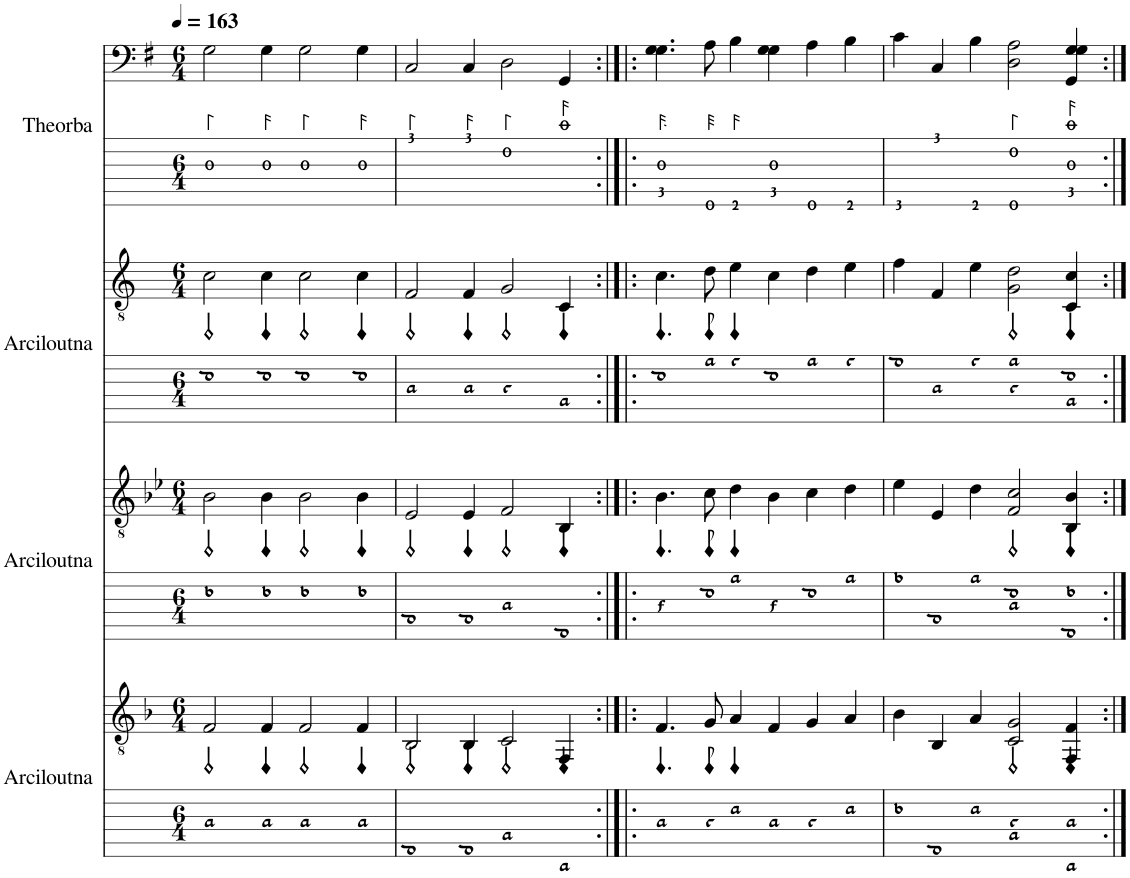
**kern	**kern	**kern	**kern	**kern	**kern	**kern	**kern
*part4	*part4	*part3	*part3	*part2	*part2	*part1	*part1
*staff8	*staff7	*staff6	*staff5	*staff4	*staff3	*staff2	*staff1
*I"Arciloutna	*	*I"Arciloutna	*	*I"Arciloutna	*	*I"Theorba	*
*I'A. lout.	*	*I'A. lout.	*	*I'A. lout.	*	*I'Thb.	*
*stria6	*	*stria6	*	*stria6	*	*stria6	*
*	*clefGv2	*	*clefGv2	*	*clefGv2	*	*clefF4
*k[f#]	*k[b-]	*k[f#]	*k[b-e-]	*k[]	*k[]	*k[f#]	*k[f#]
*M6/4	*M6/4	*M6/4	*M6/4	*M6/4	*M6/4	*M6/4	*M6/4
*MM163	*MM163	*MM163	*MM163	*MM163	*MM163	*MM163	*MM163
=1	=1	=1	=1	=1	=1	=1	=1
2F	2F/	2B-	2B-\	2c	2c\	2G	2G\
4F	4F/	4B-	4B-\	4c	4c\	4G	4G\
2F	2F/	2B-	2B-\	2c	2c\	2G	2G\
4F	4F/	4B-	4B-\	4c	4c\	4G	4G\
=2	=2	=2	=2	=2	=2	=2	=2
2BB-	2BB-/	2E-	2E-/	2F	2F/	2C	2C/
4BB-	4BB-/	4E-	4E-/	4F	4F/	4C	4C/
2C	2C/	2F	2F/	2G	2G/	2D	2D\
4FF	4FF/	4BB-	4BB-/	4C	4C/	4GG	4GG/
=3:|!|:	=3:|!|:	=3:|!|:	=3:|!|:	=3:|!|:	=3:|!|:	=3:|!|:	=3:|!|:
4.F	4.F/	4.B-	4.B-\	4.c	4.c\	4.G 4.G	4.G\ 4.G\
8G	8G/	8c	8c\	8d	8d\	8A	8A\
4A	4A/	4d	4d\	4e	4e\	4B	4B\
4F	4F/	4B-	4B-\	4c	4c\	4G 4G	4G\ 4G\
4G	4G/	4c	4c\	4d	4d\	4A	4A\
4A	4A/	4d	4d\	4e	4e\	4B	4B\
=4	=4	=4	=4	=4	=4	=4	=4
4B-	4B-\	4e-	4e-\	4f	4f\	4c	4c\
4BB-	4BB-/	4E-	4E-/	4F	4F/	4C	4C/
4A	4A/	4d	4d\	4e	4e\	4B	4B\
2C 2G	2C/ 2G/	2F 2c	2F/ 2c/	2G 2d	2G\ 2d\	2D 2A	2D\ 2A\
4FF 4F	4FF/ 4F/	4BB- 4B-	4BB-/ 4B-/	4C 4c	4C/ 4c/	4GG 4G 4G	4GG/ 4G/ 4G/
=:|!	=:|!	=:|!	=:|!	=:|!	=:|!	=:|!	=:|!
*-	*-	*-	*-	*-	*-	*-	*-
